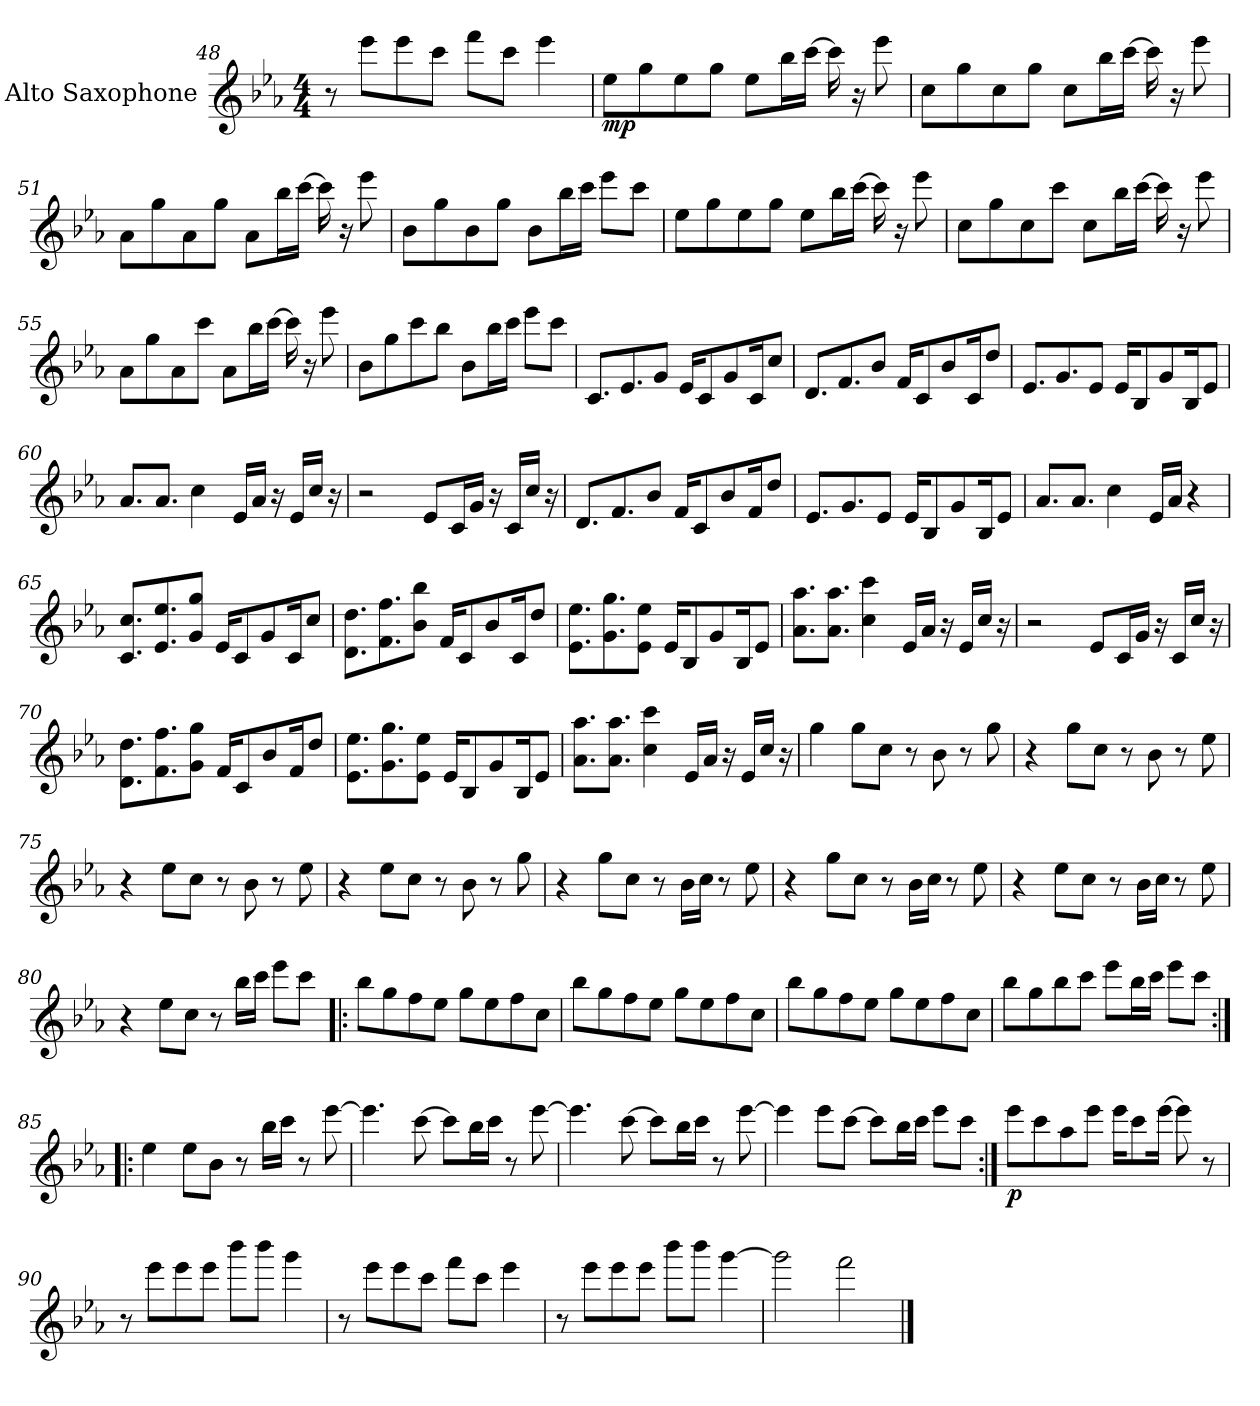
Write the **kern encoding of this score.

**kern	**dynam
*part1	*part1
*staff1	*staff1
*I"Alto Saxophone	*
*I'A. Sax.	*
*clefG2	*
*ITrd5c9	*
*k[b-e-a-d-g-c-]	*
*M4/4	*
=48	=48
8r	.
8gg-\L	.
8gg-\	.
8ee-\J	.
8aa-\L	.
8ee-\J	.
4gg-\	.
!!LO:PB:g=z
=49	=49
!	!LO:DY:b
8g-\L	mp
8b-\	.
8g-\	.
8b-\J	.
8g-\L	.
16dd-\L	.
[16ee-\JJ	.
16ee-\]	.
16r	.
8gg-\	.
=50	=50
8e-\L	.
8b-\	.
8e-\	.
8b-\J	.
8e-\L	.
16dd-\L	.
[16ee-\JJ	.
16ee-\]	.
16r	.
8gg-\	.
=51	=51
8c-\L	.
8b-\	.
8c-\	.
8b-\J	.
8c-\L	.
16dd-\L	.
[16ee-\JJ	.
16ee-\]	.
16r	.
8gg-\	.
=52	=52
8d-\L	.
8b-\	.
8d-\	.
8b-\J	.
8d-\L	.
16dd-\L	.
16ee-\JJ	.
8gg-\L	.
8ee-\J	.
!!LO:LB:g=z
=53	=53
8g-\L	.
8b-\	.
8g-\	.
8b-\J	.
8g-\L	.
16dd-\L	.
[16ee-\JJ	.
16ee-\]	.
16r	.
8gg-\	.
=54	=54
8e-\L	.
8b-\	.
8e-\	.
8ee-\J	.
8e-\L	.
16dd-\L	.
[16ee-\JJ	.
16ee-\]	.
16r	.
8gg-\	.
=55	=55
8c-\L	.
8b-\	.
8c-\	.
8ee-\J	.
8c-\L	.
16dd-\L	.
[16ee-\JJ	.
16ee-\]	.
16r	.
8gg-\	.
=56	=56
8d-\L	.
8b-\	.
8ee-\	.
8dd-\J	.
8d-\L	.
16dd-\L	.
16ee-\JJ	.
8gg-\L	.
8ee-\J	.
!!LO:LB:g=z
=57	=57
8.E-/L	.
8.G-/	.
8B-/J	.
16G-/KL	.
8E-/	.
8B-/	.
16E-/K	.
8e-/J	.
=58	=58
8.F/L	.
8.A-/	.
8d-/J	.
16A-/KL	.
8E-/	.
8d-/	.
16E-/K	.
8f/J	.
=59	=59
8.G-/L	.
8.B-/	.
8G-/J	.
16G-/KL	.
8D-/	.
8B-/	.
16D-/K	.
8G-/J	.
=60	=60
8.c-/L	.
8.c-/J	.
4e-\	.
16G-/LL	.
16c-/JJ	.
16r	.
16G-/LL	.
16e-/JJ	.
16r	.
=61	=61
2r	.
8G-/L	.
16E-/L	.
16B-/JJ	.
16r	.
16E-/LL	.
16e-/JJ	.
16r	.
!!LO:LB:g=z
=62	=62
8.F/L	.
8.A-/	.
8d-/J	.
16A-/KL	.
8E-/	.
8d-/	.
16A-/K	.
8f/J	.
=63	=63
8.G-/L	.
8.B-/	.
8G-/J	.
16G-/KL	.
8D-/	.
8B-/	.
16D-/K	.
8G-/J	.
=64	=64
8.c-/L	.
8.c-/J	.
4e-\	.
16G-/LL	.
16c-/JJ	.
4r	.
=65	=65
8.E-/ 8.e-/L	.
8.G-/ 8.g-/	.
8B-/ 8b-/J	.
16G-/KL	.
8E-/	.
8B-/	.
16E-/K	.
8e-/J	.
=66	=66
8.F\ 8.f\L	.
8.A-\ 8.a-\	.
8d-\ 8dd-\J	.
16A-/KL	.
8E-/	.
8d-/	.
16E-/K	.
8f/J	.
!!LO:LB:g=z
=67	=67
8.G-\ 8.g-\L	.
8.B-\ 8.b-\	.
8G-\ 8g-\J	.
16G-/KL	.
8D-/	.
8B-/	.
16D-/K	.
8G-/J	.
=68	=68
8.c-\ 8.cc-\L	.
8.c-\ 8.cc-\J	.
4e-\ 4ee-\	.
16G-/LL	.
16c-/JJ	.
16r	.
16G-/LL	.
16e-/JJ	.
16r	.
=69	=69
2r	.
8G-/L	.
16E-/L	.
16B-/JJ	.
16r	.
16E-/LL	.
16e-/JJ	.
16r	.
=70	=70
8.F\ 8.f\L	.
8.A-\ 8.a-\	.
8B-\ 8b-\J	.
16A-/KL	.
8E-/	.
8d-/	.
16A-/K	.
8f/J	.
=71	=71
8.G-\ 8.g-\L	.
8.B-\ 8.b-\	.
8G-\ 8g-\J	.
16G-/KL	.
8D-/	.
8B-/	.
16D-/K	.
8G-/J	.
=72	=72
8.c-\ 8.cc-\L	.
8.c-\ 8.cc-\J	.
4e-\ 4ee-\	.
16G-/LL	.
16c-/JJ	.
16r	.
16G-/LL	.
16e-/JJ	.
16r	.
!!LO:LB:g=z
=73	=73
4b-\	.
8b-\L	.
8e-\J	.
8r	.
8d-\	.
8r	.
8b-\	.
=74	=74
4r	.
8b-\L	.
8e-\J	.
8r	.
8d-\	.
8r	.
8g-\	.
=75	=75
4r	.
8g-\L	.
8e-\J	.
8r	.
8d-\	.
8r	.
8g-\	.
=76	=76
4r	.
8g-\L	.
8e-\J	.
8r	.
8d-\	.
8r	.
8b-\	.
=77	=77
4r	.
8b-\L	.
8e-\J	.
8r	.
16d-\LL	.
16e-\JJ	.
8r	.
8g-\	.
=78	=78
4r	.
8b-\L	.
8e-\J	.
8r	.
16d-\LL	.
16e-\JJ	.
8r	.
8g-\	.
=79	=79
4r	.
8g-\L	.
8e-\J	.
8r	.
16d-\LL	.
16e-\JJ	.
8r	.
8g-\	.
!!LO:LB:g=z
=80	=80
4r	.
8g-\L	.
8e-\J	.
8r	.
16dd-\LL	.
16ee-\JJ	.
8gg-\L	.
8ee-\J	.
=81!|:	=81!|:
8dd-\L	.
8b-\	.
8a-\	.
8g-\J	.
8b-\L	.
8g-\	.
8a-\	.
8e-\J	.
=82	=82
8dd-\L	.
8b-\	.
8a-\	.
8g-\J	.
8b-\L	.
8g-\	.
8a-\	.
8e-\J	.
=83	=83
8dd-\L	.
8b-\	.
8a-\	.
8g-\J	.
8b-\L	.
8g-\	.
8a-\	.
8e-\J	.
=84	=84
8dd-\L	.
8b-\	.
8dd-\	.
8ee-\J	.
8gg-\L	.
16dd-\L	.
16ee-\JJ	.
8gg-\L	.
8ee-\J	.
!!LO:LB:g=z
=85:|!|:	=85:|!|:
4g-\	.
8g-\L	.
8d-\J	.
8r	.
16dd-\LL	.
16ee-\JJ	.
8r	.
[8gg-\	.
=86	=86
4.gg-\]	.
[8ee-\	.
8ee-\L]	.
16dd-\L	.
16ee-\JJ	.
8r	.
[8gg-\	.
=87	=87
4.gg-\]	.
[8ee-\	.
8ee-\L]	.
16dd-\L	.
16ee-\JJ	.
8r	.
[8gg-\	.
=88	=88
4gg-\]	.
8gg-\L	.
[8ee-\J	.
8ee-\L]	.
16dd-\L	.
16ee-\JJ	.
8gg-\L	.
8ee-\J	.
!!LO:LB:g=z
=89:|!	=89:|!
!	!LO:DY:b
8gg-\L	p
8ee-\	.
8cc-\	.
8gg-\J	.
16gg-\KL	.
8ee-\	.
[16gg-\Jk	.
8gg-\]	.
8r	.
=90	=90
8r	.
8gg-\L	.
8gg-\	.
8gg-\J	.
8ddd-\L	.
8ddd-\J	.
4bb-\	.
=91	=91
8r	.
8gg-\L	.
8gg-\	.
8ee-\J	.
8aa-\L	.
8ee-\J	.
4gg-\	.
=92	=92
8r	.
8gg-\L	.
8gg-\	.
8gg-\J	.
8ddd-\L	.
8ddd-\J	.
[4bb-\	.
=93	=93
2bb-\]	.
2aa-\	.
==	==
*-	*-
